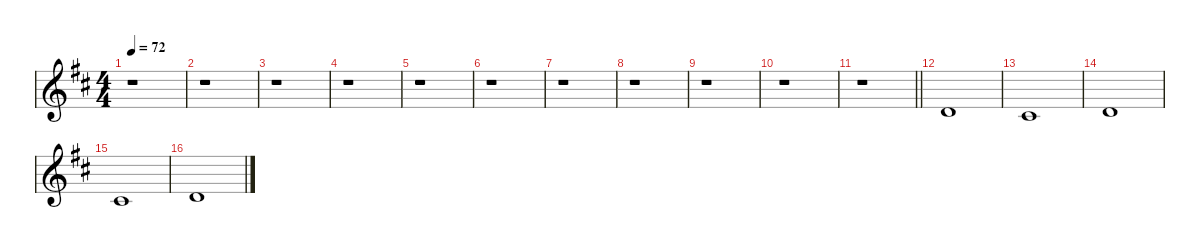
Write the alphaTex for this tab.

\defaultSystemsLayout 4
\hideDynamics
\bracketExtendMode nobrackets
\singleTrackTrackNamePolicy hidden
\multiTrackTrackNamePolicy hidden
\otherSystemsTrackNameOrientation horizontal
\track ("Sax" "sax.") {instrument tenorsax}
\staff {score}
\tuning (E4 B3 G3 D3 A2 E2)
\displaytranspose 14
\ts (4 4)
\tempo 72
\clef g2
\ks d
r.1{dy ff instrument tenorsax beam Down} |
r.1{beam Down} |
r.1{beam Down} |
r.1{beam Down} |
r.1{beam Down} |
r.1{beam Down} |
r.1{beam Down} |
r.1{beam Down} |
r.1{beam Down} |
r.1{beam Down} |
\barLineRight lightlight
r.1{beam Down} |
3.5{acc forcenatural}.1{beam Up} |
2.5{acc #}.1{beam Up} |
3.5{acc forcenatural}.1{beam Up} |
2.5{acc #}.1{dy f beam Up} |
3.5{acc forcenatural}.1{beam Up}
